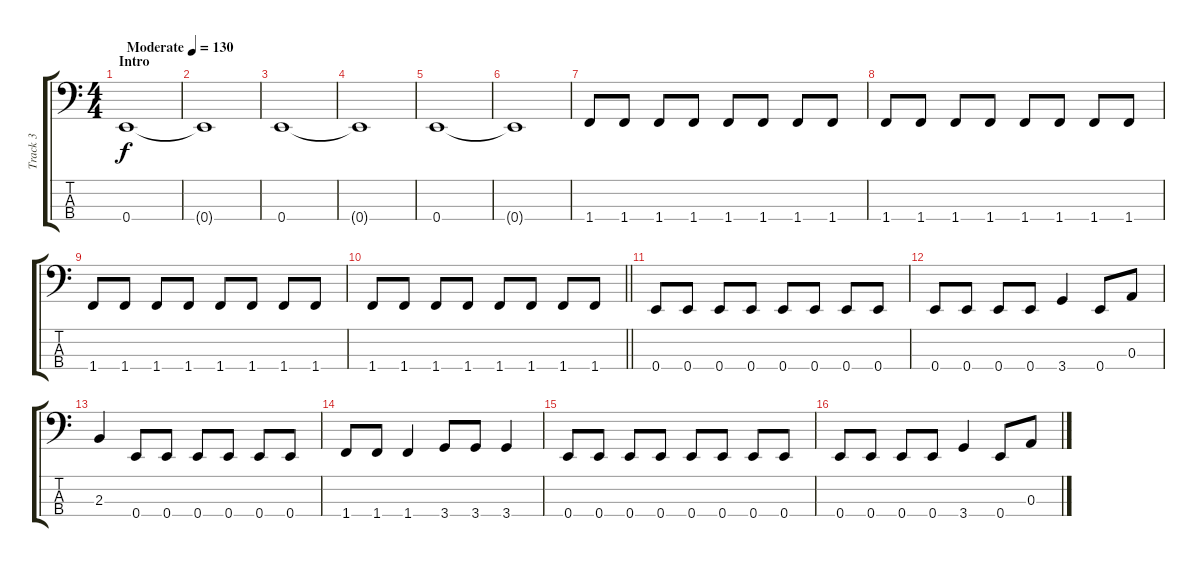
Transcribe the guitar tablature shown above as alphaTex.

\track ("Track 3" "Track 3") {instrument electricbassfinger}
\staff {score tabs}
\tuning (G2 D2 A1 E1) {hide}
\ts (4 4)
\section ("" "Intro")
\tempo (130 "Moderate")
\clef f4
\ks c
0.4.1{dy f instrument electricbassfinger} |
0.4{t}.1 |
0.4.1 |
0.4{t}.1 |
0.4.1 |
0.4{t}.1 |
1.4.8 1.4.8 1.4.8 1.4.8 1.4.8 1.4.8 1.4.8 1.4.8 |
1.4.8 1.4.8 1.4.8 1.4.8 1.4.8 1.4.8 1.4.8 1.4.8 |
1.4.8 1.4.8 1.4.8 1.4.8 1.4.8 1.4.8 1.4.8 1.4.8 |
\barLineRight lightlight
1.4.8 1.4.8 1.4.8 1.4.8 1.4.8 1.4.8 1.4.8 1.4.8 |
\section ("" "")
0.4.8 0.4.8 0.4.8 0.4.8 0.4.8 0.4.8 0.4.8 0.4.8 |
0.4.8 0.4.8 0.4.8 0.4.8 3.4.4 0.4.8 0.3.8 |
2.3.4 0.4.8 0.4.8 0.4.8 0.4.8 0.4.8 0.4.8 |
1.4.8 1.4.8 1.4.4 3.4.8 3.4.8 3.4.4 |
0.4.8 0.4.8 0.4.8 0.4.8 0.4.8 0.4.8 0.4.8 0.4.8 |
0.4.8 0.4.8 0.4.8 0.4.8 3.4.4 0.4.8 0.3.8
